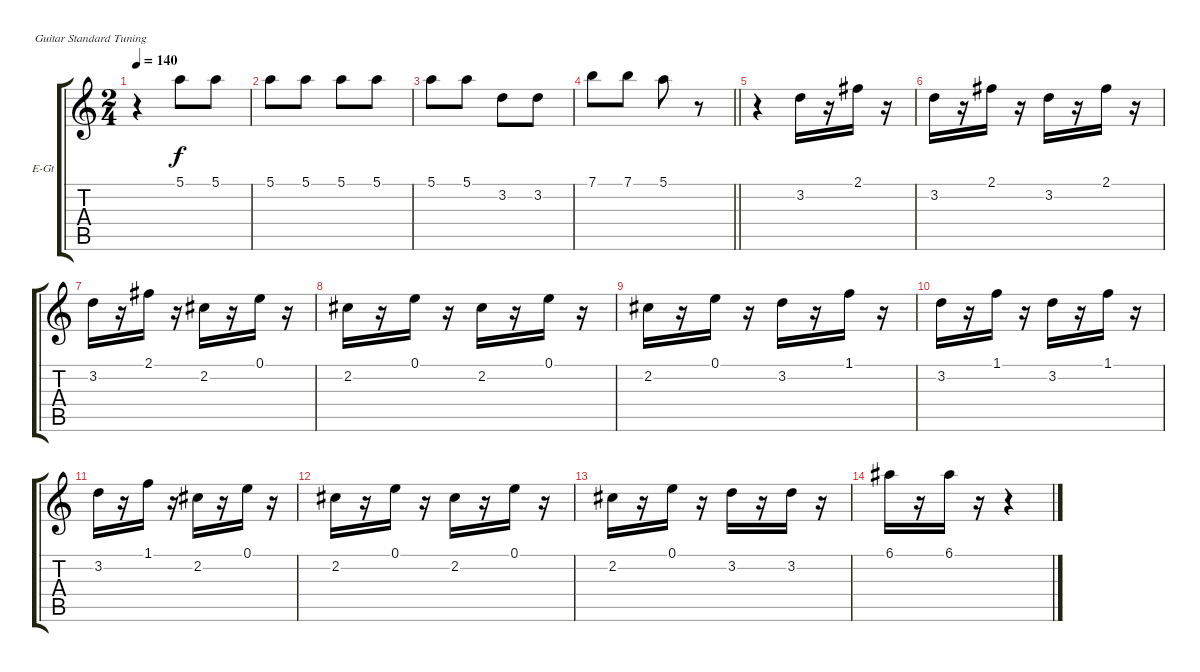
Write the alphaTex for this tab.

\bracketExtendMode groupsimilarinstruments
\firstSystemTrackNameOrientation horizontal
\otherSystemsTrackNameOrientation horizontal
\track ("Guitar 3" "E-Gt") {instrument distortionguitar}
\staff {score tabs}
\tuning (E4 B3 G3 D3 A2 E2)
\ts (2 4)
\tempo 140
\clef g2
\scale
0.333333
\ks c
r.4{dy f} 5.1.8 5.1.8 |
\scale
0.333333 5.1.8 5.1.8 5.1.8 5.1.8 |
\scale
0.333333 5.1.8 5.1.8 3.2.8 3.2.8 |
\scale
0.333333
\barLineRight lightlight
7.1.8 7.1.8 5.1.8 r.8 |
\scale
0.333333 r.4 3.2.16 r.16 2.1.16 r.16 |
\scale
0.333333 3.2.16 r.16 2.1.16 r.16 3.2.16 r.16 2.1.16 r.16 |
\scale
0.333333 3.2.16 r.16 2.1.16 r.16 2.2.16 r.16 0.1.16 r.16 |
\scale
0.333333 2.2.16 r.16 0.1.16 r.16 2.2.16 r.16 0.1.16 r.16 |
\scale
0.333333 2.2.16 r.16 0.1.16 r.16 3.2.16 r.16 1.1.16 r.16 |
\scale
0.333333 3.2.16 r.16 1.1.16 r.16 3.2.16 r.16 1.1.16 r.16 |
\scale
0.333333 3.2.16 r.16 1.1.16 r.16 2.2.16 r.16 0.1.16 r.16 |
\scale
0.333333 2.2.16 r.16 0.1.16 r.16 2.2.16 r.16 0.1.16 r.16 |
\scale
0.333333 2.2.16 r.16 0.1.16 r.16 3.2.16 r.16 3.2.16 r.16 |
\scale
0.333333 6.1.16 r.16 6.1.16 r.16 r.4 |
\scale
0.333333 |
\scale
0.333333
